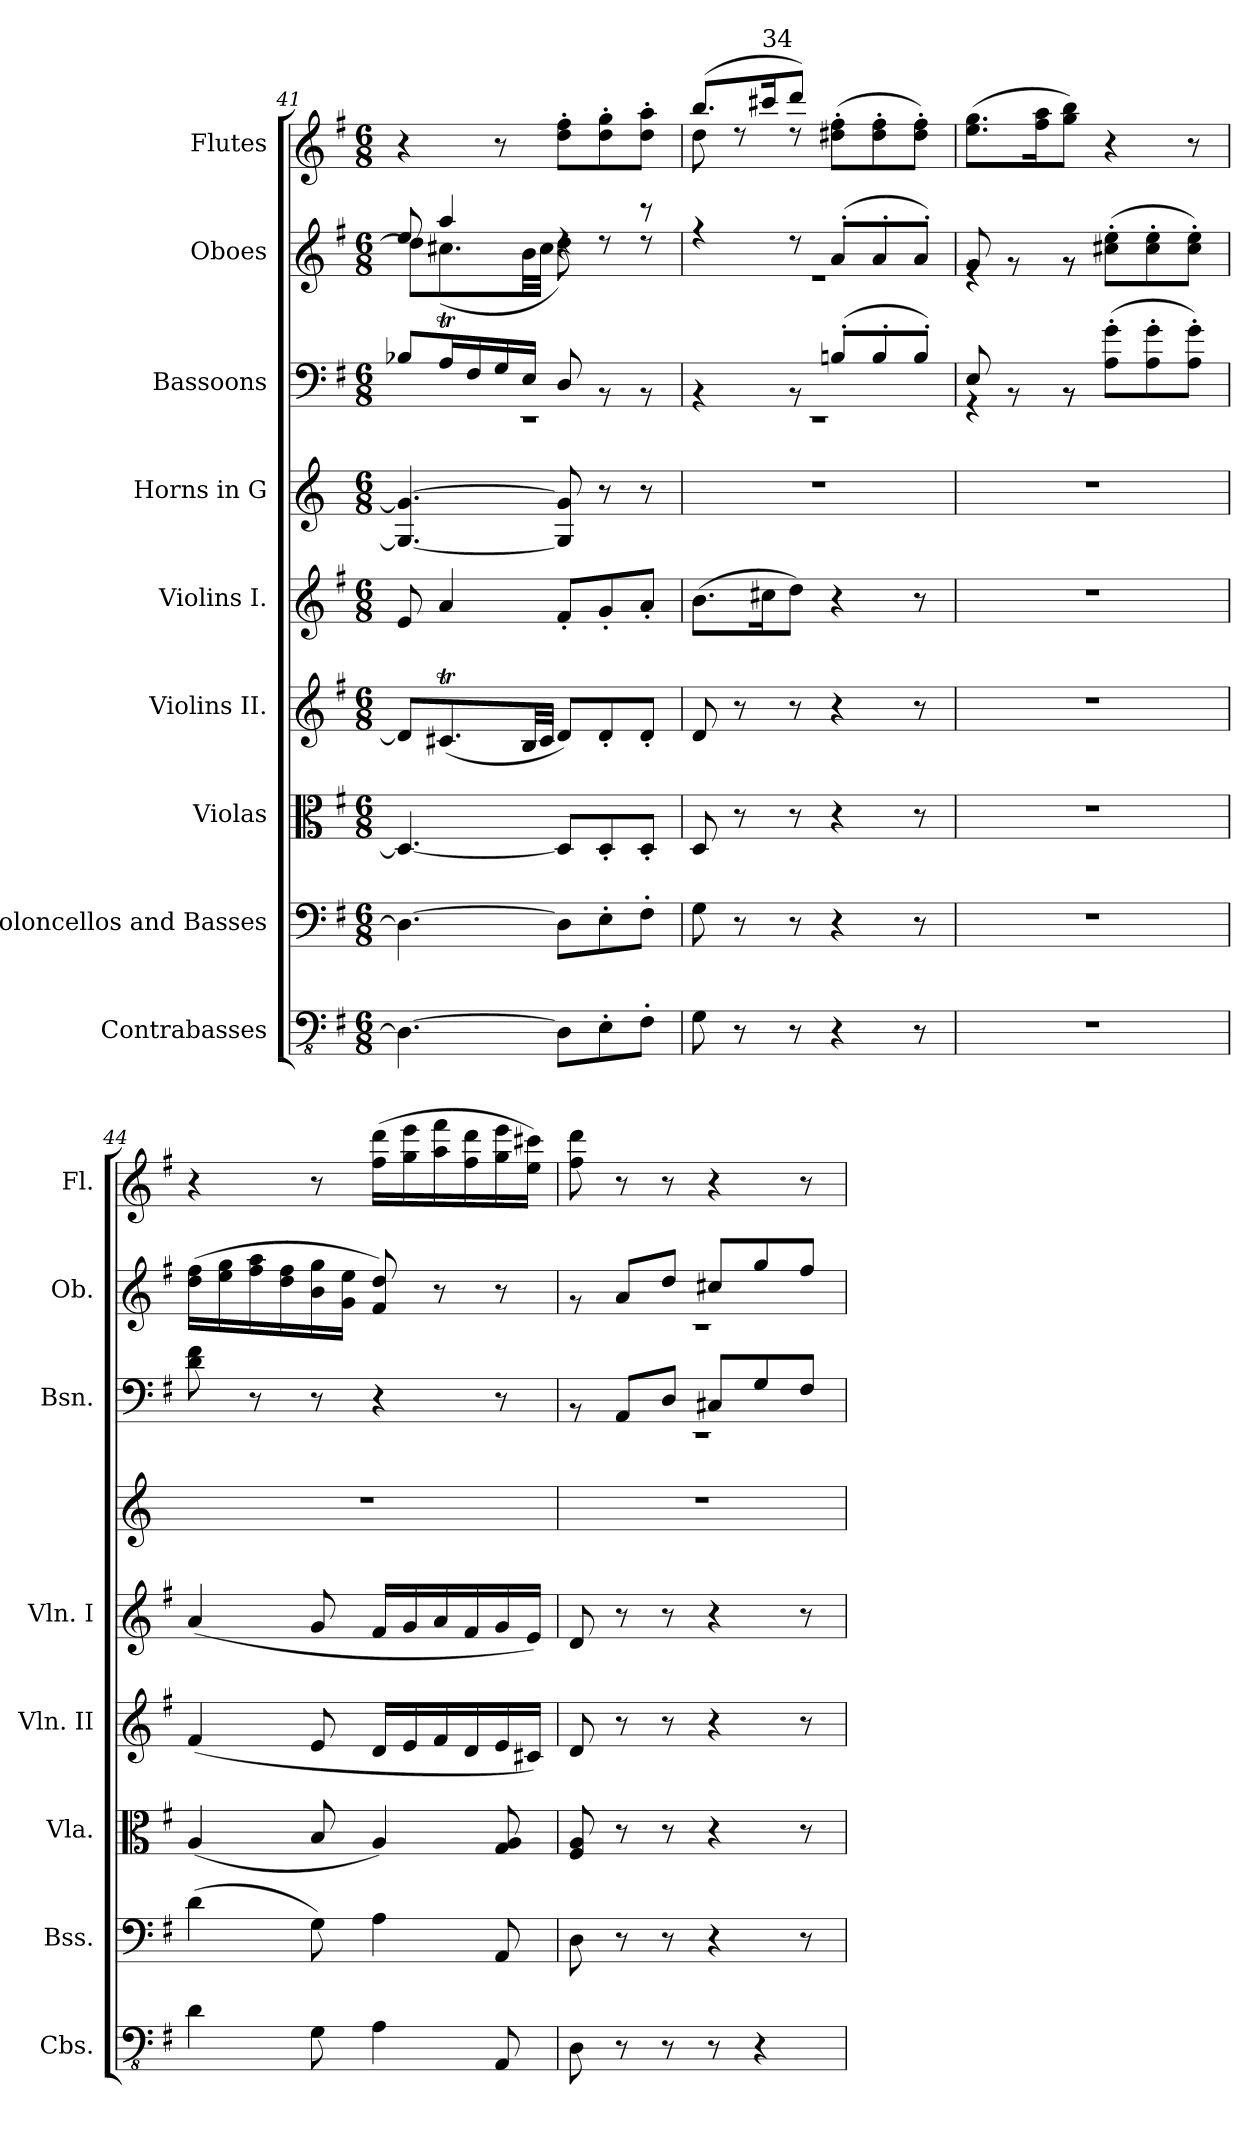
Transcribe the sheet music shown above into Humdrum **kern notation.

**kern	**kern	**kern	**kern	**kern	**kern	**kern	**kern	**kern
*part9	*part8	*part7	*part6	*part5	*part4	*part3	*part2	*part1
*staff9	*staff8	*staff7	*staff6	*staff5	*staff4	*staff3	*staff2	*staff1
*I"Contrabasses	*I"Violoncellos and Basses	*I"Violas	*I"Violins II.	*I"Violins I.	*I"Horns in G	*I"Bassoons	*I"Oboes	*I"Flutes
*I'Cbs.	*I'Bss.	*I'Vla.	*I'Vln. II	*I'Vln. I	*	*I'Bsn.	*I'Ob.	*I'Fl.
*clefFv4	*clefF4	*clefC3	*clefG2	*clefG2	*clefG2	*clefF4	*clefG2	*clefG2
*	*	*	*	*	*ITrd3c5	*	*	*
*k[f#]	*k[f#]	*k[f#]	*k[f#]	*k[f#]	*k[f#]	*k[f#]	*k[f#]	*k[f#]
*M6/8	*M6/8	*M6/8	*M6/8	*M6/8	*M6/8	*M6/8	*M6/8	*M6/8
=41	=41	=41	=41	=41	=41	=41	=41	=41
*	*	*	*	*	*	*^	*^	*
4.DD\_	4.D\_	4.D/_	8d/L]	8e/	4.D/_ 4.d/_	8B-X/L	2.r	8ee/	8dd\L]	4r
.	.	.	(<8.c#Xt/	4a/	.	16A/L	.	4aa/	(<8.cc#Xt\	.
.	.	.	.	.	.	16F#/	.	.	.	.
.	.	.	.	.	.	16G/	.	.	.	8r
.	.	.	32B/LL	.	.	16E/JJ	.	.	32b\LL	.
.	.	.	32c#/JJJ	.	.	.	.	.	32cc#\JJJ	.
8DD\L]	8D\L]	8D/L]	8d/L)	8f#'/L	8D/] 8d/]	8D/	.	4rdd	8dd\)	8dd\' 8ff#\'L
8EE'\	8E'\	8D'/	8d'/	8g'/	8r	8rBB	.	.	8rdd	8dd\' 8gg\'
8FF#'\J	8F#'\J	8D'/J	8d'/J	8a'/J	8r	8rBB	.	8r	8rdd	8dd\' 8aa\'J
=42	=42	=42	=42	=42	=42	=42	=42	=42	=42	=42
*	*	*	*	*	*	*	*	*	*	*^
8GG\	8G\	8D/	8d/	(>8.b\L	2.r	4rBB	2.r	4r	2.r	(>8.bb/L	8dd\
8r	8r	8r	8r	.	.	.	.	.	.	.	8rdd
!	!	!	!	!	!	!	!	!	!	!LO:TX:a:t=34	!
.	.	.	.	16cc#X\K	.	.	.	.	.	16ccc#X/K	.
8r	8r	8r	8r	8dd\J)	.	8rBB	.	8r	.	8ddd/J)	8rdd
4r	4r	4r	4r	4r	.	(>8Bn'/L	.	(>8a'/L	.	(>8dd#X\' 8ff#\'L	4.ryy
.	.	.	.	.	.	8B'/	.	8a'/	.	8dd#\' 8ff#\'	.
8r	8r	8r	8r	8r	.	8B'/J)	.	8a'/J)	.	8dd#\' 8ff#\'J)	.
*	*	*	*	*	*	*	*	*	*	*v	*v
=43	=43	=43	=43	=43	=43	=43	=43	=43	=43	=43
2.r	2.r	2.r	2.r	2.r	2.r	8E/	4r	8g/	4re	(>8.ee\ 8.gg\L
.	.	.	.	.	.	8rBB	.	8rg	.	.
.	.	.	.	.	.	.	.	.	.	16ff#\ 16aa\K
.	.	.	.	.	.	8rBB	8r	8rg	8rg	8gg\ 8bb\J)
.	.	.	.	.	.	(>8A\' 8g\'L	4.ryy	(>8cc#X\' 8ee\'L	4.ryy	4r
.	.	.	.	.	.	8A\' 8g\'	.	8cc#\' 8ee\'	.	.
.	.	.	.	.	.	8A\' 8g\'J)	.	8cc#\' 8ee\'J)	.	8r
*	*	*	*	*	*	*v	*v	*	*	*
*	*	*	*	*	*	*	*v	*v	*
!!LO:PB:g=z
=44	=44	=44	=44	=44	=44	=44	=44	=44
4D\	(>4d\	(<4A/	(<4f#/	(<4a/	2.r	8d\ 8f#\	(>16dd\ 16ff#\LL	4r
.	.	.	.	.	.	.	16ee\ 16gg\	.
.	.	.	.	.	.	8r	16ff#\ 16aa\	.
.	.	.	.	.	.	.	16dd\ 16ff#\	.
8GG\	8G\)	8B/	8e/	8g/	.	8r	16b\ 16gg\	8r
.	.	.	.	.	.	.	16g\ 16ee\JJ	.
4AA\	4A\	4A/)	16d/LL	16f#/LL	.	4r	8f#/ 8dd/)	(>16ff#\ 16ddd\LL
.	.	.	16e/	16g/	.	.	.	16gg\ 16eee\
.	.	.	16f#/	16a/	.	.	8r	16aa\ 16fff#\
.	.	.	16d/	16f#/	.	.	.	16ff#\ 16ddd\
8AAA/	8AA/	8G/ 8A/	16e/	16g/	.	8r	8r	16gg\ 16eee\
.	.	.	16c#X/JJ)	16e/JJ)	.	.	.	16ee\ 16ccc#X\JJ)
=45	=45	=45	=45	=45	=45	=45	=45	=45
*	*	*	*	*	*^	*^	*^	*
8DD\	8D\	8F#/ 8A/	8d/	8d/	2.r	2.dyy	8rBB	2.r	8rg	2.r	8ff#\ 8ddd\
8r	8r	8r	8r	8r	.	.	8AA/L	.	8a/L	.	8r
8r	8r	8r	8r	8r	.	.	8D/J	.	8dd/J	.	8r
8r	4r	4r	4r	4r	.	.	8C#X/L	.	8cc#X/L	.	4r
4r	.	.	.	.	.	.	8G/	.	8gg/	.	.
.	8r	8r	8r	8r	.	.	8F#/J	.	8ff#/J	.	8r
*	*	*	*	*	*v	*v	*	*	*v	*v	*
*	*	*	*	*	*	*v	*v	*	*
=	=	=	=	=	=	=	=	=
*-	*-	*-	*-	*-	*-	*-	*-	*-
